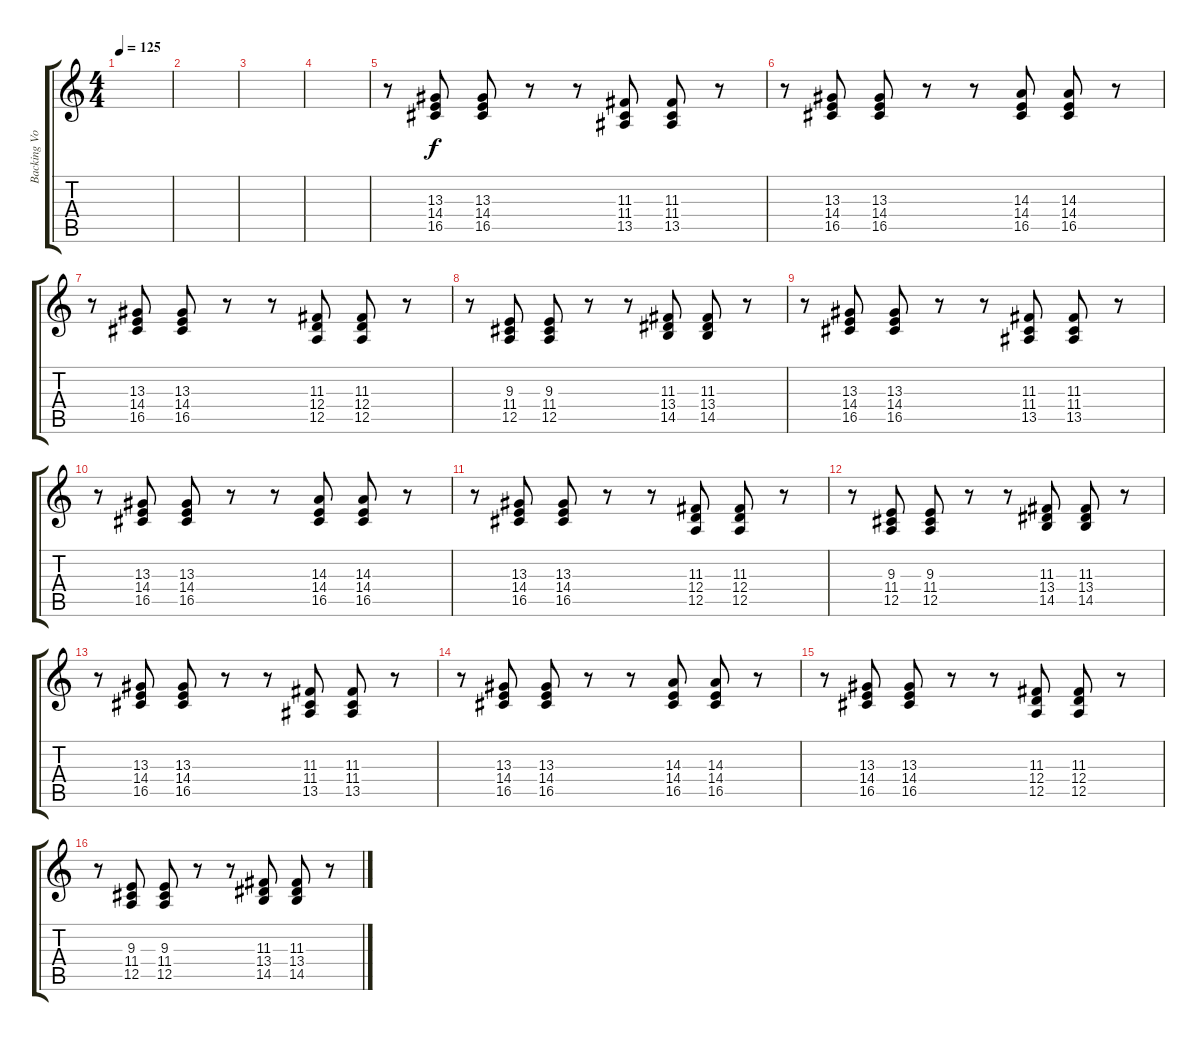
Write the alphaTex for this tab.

\track ("Backing Vocals" "Backing Vo") {instrument choiraahs}
\staff {score tabs}
\tuning (E4 B3 G3 D3 A2 E2) {hide}
\ts (4 4)
\tempo 125
\clef g2
\ks c
|
|
|
|
r.8{volume 14 instrument electricgrandpiano} (13.3 14.4 16.5).8 (13.3 14.4 16.5).8 r.8 r.8 (11.3 11.4 13.5).8 (11.3 11.4 13.5).8 r.8 |
r.8 (13.3 14.4 16.5).8 (13.3 14.4 16.5).8 r.8 r.8 (14.3 14.4 16.5).8 (14.3 14.4 16.5).8 r.8 |
r.8 (13.3 14.4 16.5).8 (13.3 14.4 16.5).8 r.8 r.8 (11.3 12.4 12.5).8 (11.3 12.4 12.5).8 r.8 |
r.8 (9.3 11.4 12.5).8 (9.3 11.4 12.5).8 r.8 r.8 (11.3 13.4 14.5).8 (11.3 13.4 14.5).8 r.8 |
r.8{volume 14 instrument electricgrandpiano} (13.3 14.4 16.5).8 (13.3 14.4 16.5).8 r.8 r.8 (11.3 11.4 13.5).8 (11.3 11.4 13.5).8 r.8 |
r.8 (13.3 14.4 16.5).8 (13.3 14.4 16.5).8 r.8 r.8 (14.3 14.4 16.5).8 (14.3 14.4 16.5).8 r.8 |
r.8 (13.3 14.4 16.5).8 (13.3 14.4 16.5).8 r.8 r.8 (11.3 12.4 12.5).8 (11.3 12.4 12.5).8 r.8 |
r.8 (9.3 11.4 12.5).8 (9.3 11.4 12.5).8 r.8 r.8 (11.3 13.4 14.5).8 (11.3 13.4 14.5).8 r.8 |
r.8{volume 14 instrument electricgrandpiano} (13.3 14.4 16.5).8 (13.3 14.4 16.5).8 r.8 r.8 (11.3 11.4 13.5).8 (11.3 11.4 13.5).8 r.8 |
r.8 (13.3 14.4 16.5).8 (13.3 14.4 16.5).8 r.8 r.8 (14.3 14.4 16.5).8 (14.3 14.4 16.5).8 r.8 |
r.8 (13.3 14.4 16.5).8 (13.3 14.4 16.5).8 r.8 r.8 (11.3 12.4 12.5).8 (11.3 12.4 12.5).8 r.8 |
r.8 (9.3 11.4 12.5).8 (9.3 11.4 12.5).8 r.8 r.8 (11.3 13.4 14.5).8 (11.3 13.4 14.5).8 r.8
